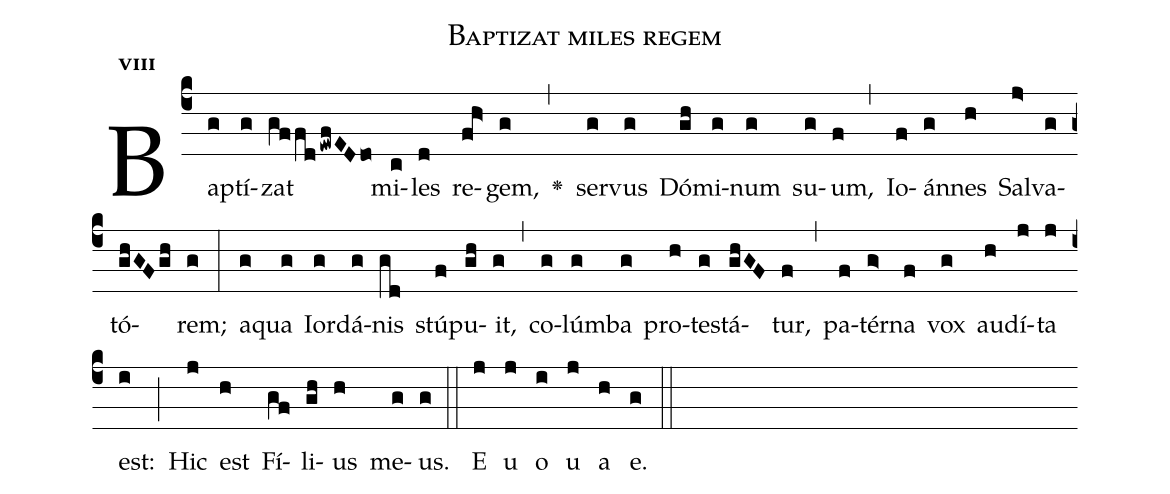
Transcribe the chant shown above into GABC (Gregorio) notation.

name:Baptizat miles regem;
office-part:Antiphona;
mode:8;
%%
initial-style: 1;
name: Baptizat miles regem
book: Antiphonae & Responsoria/Tomus I, p. 147;
occasion: In Baptismate Domini;
office-part: Laudes Ant 1;
user-notes: ;
commentary: ;
annotation: 8g;
centering-scheme: english;
fontsize: 12;
font: OFLSortsMillGoudy;
height: 11;
width: 4.5;
%%
(c4)Bap(g)tí(g)zat(gf/fdewfEDdo) mi(c)les(d) re(fh>)gem,(g) <v>\greheightstar</v>(,) ser(g)vus(g) Dó(gh)mi(g)num(g) su(g)um,(f) (,) Io(f)án(g)nes(h) Sal(j>)va(g)tó(ghGFgh)rem;(g) (:) a(g)qua(g) Ior(g)dá(g)nis(gd) stú(f)pu(gh)it,(g) (,) co(g)lúm(g)ba(g) pro(h)te(g)stá(ghGF)tur,(f) (,) pa(f)tér(g>)na(f) vox(g) au(h)dí(j)ta(j) est:(i) (;) Hic(j) est(h) Fí(gf)li(gh)us(h) me(g)us.(g) (::)
E(j) u(j) o(i) u(j) a(h) e.(g) (::)
